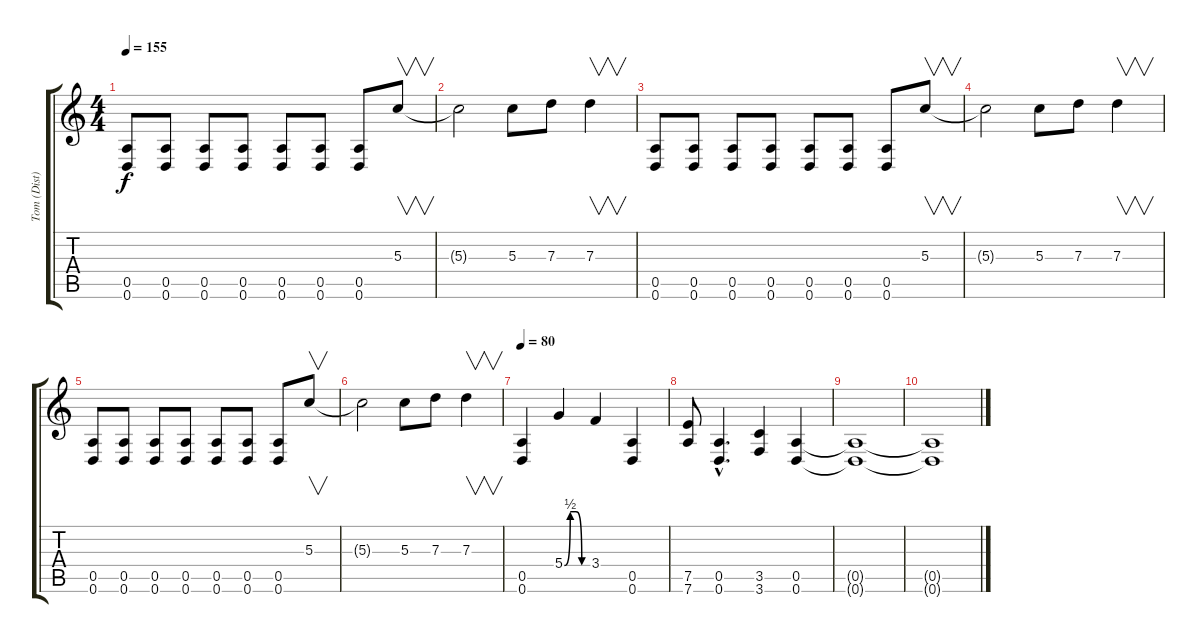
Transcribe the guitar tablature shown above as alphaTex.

\track ("Tom (Dist)" "Tom (Dist)") {instrument overdrivenguitar}
\staff {score tabs}
\tuning (E4 B3 G3 D3 A2 D2) {hide}
\ts (4 4)
\tempo 155
\clef g2
\ks c
(0.5 0.6).8{dy f} (0.5 0.6).8 (0.5 0.6).8 (0.5 0.6).8 (0.5 0.6).8 (0.5 0.6).8 (0.5 0.6).8 5.3.8{v} |
5.3{t}.2 5.3.8 7.3.8 7.3.4{v} |
(0.5 0.6).8 (0.5 0.6).8 (0.5 0.6).8 (0.5 0.6).8 (0.5 0.6).8 (0.5 0.6).8 (0.5 0.6).8 5.3.8{v} |
5.3{t}.2 5.3.8 7.3.8 7.3.4{v} |
(0.5 0.6).8 (0.5 0.6).8 (0.5 0.6).8 (0.5 0.6).8 (0.5 0.6).8 (0.5 0.6).8 (0.5 0.6).8 5.3.8{v} |
5.3{t}.2 5.3.8 7.3.8 7.3.4{v} |
\tempo 80
(0.5 0.6).4 5.4{be (custom 0 0 15 2 30 2 45 0 60 0)}.4 3.4.4 (0.5 0.6).4 |
(7.5 7.6).8 (0.5{hac} 0.6{hac}).4{d} (3.5 3.6).4 (0.5 0.6).4 |
(0.5{t} 0.6{t}).1{volume 0} |
(0.5{t} 0.6{t}).1
